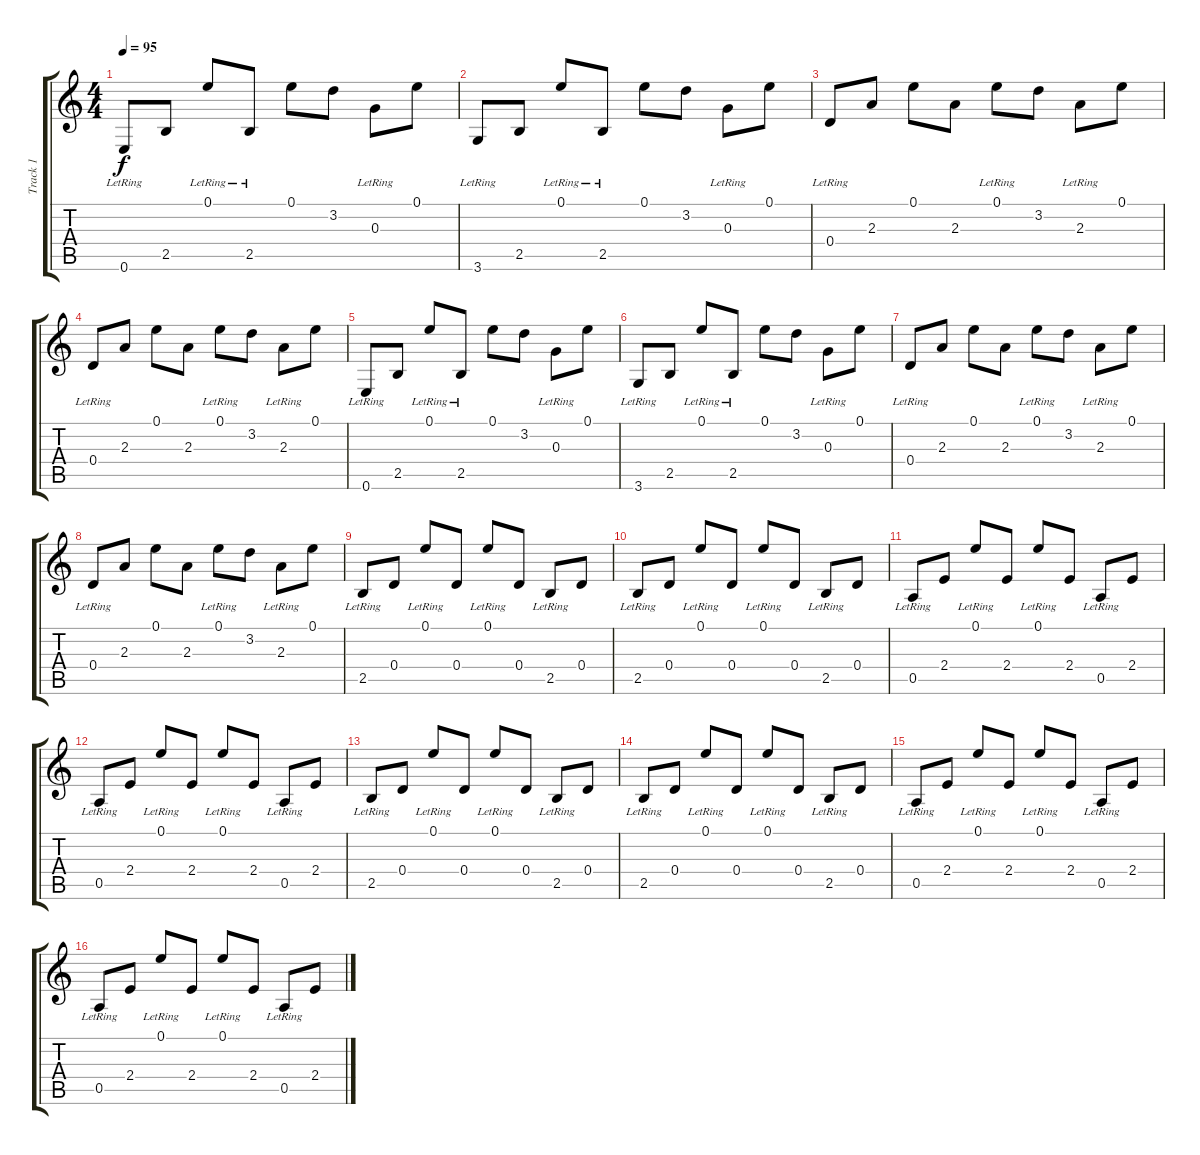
\track ("Track 1" "Track 1") {instrument acousticguitarnylon}
\staff {score tabs}
\tuning (E4 B3 G3 D3 A2 E2) {hide}
\ts (4 4)
\tempo 95
\clef g2
\ks c
0.6{lr}.8{dy f} 2.5.8 0.1{lr}.8 2.5{lr}.8 0.1.8 3.2.8 0.3{lr}.8 0.1.8 |
3.6{lr}.8 2.5.8 0.1{lr}.8 2.5{lr}.8 0.1.8 3.2.8 0.3{lr}.8 0.1.8 |
0.4{lr}.8 2.3.8 0.1.8 2.3.8 0.1{lr}.8 3.2.8 2.3{lr}.8 0.1.8 |
0.4{lr}.8 2.3.8 0.1.8 2.3.8 0.1{lr}.8 3.2.8 2.3{lr}.8 0.1.8 |
0.6{lr}.8 2.5.8 0.1{lr}.8 2.5{lr}.8 0.1.8 3.2.8 0.3{lr}.8 0.1.8 |
3.6{lr}.8 2.5.8 0.1{lr}.8 2.5{lr}.8 0.1.8 3.2.8 0.3{lr}.8 0.1.8 |
0.4{lr}.8 2.3.8 0.1.8 2.3.8 0.1{lr}.8 3.2.8 2.3{lr}.8 0.1.8 |
0.4{lr}.8 2.3.8 0.1.8 2.3.8 0.1{lr}.8 3.2.8 2.3{lr}.8 0.1.8 |
2.5{lr}.8 0.4.8 0.1{lr}.8 0.4.8 0.1{lr}.8 0.4.8 2.5{lr}.8 0.4.8 |
2.5{lr}.8 0.4.8 0.1{lr}.8 0.4.8 0.1{lr}.8 0.4.8 2.5{lr}.8 0.4.8 |
0.5{lr}.8 2.4.8 0.1{lr}.8 2.4.8 0.1{lr}.8 2.4.8 0.5{lr}.8 2.4.8 |
0.5{lr}.8 2.4.8 0.1{lr}.8 2.4.8 0.1{lr}.8 2.4.8 0.5{lr}.8 2.4.8 |
2.5{lr}.8 0.4.8 0.1{lr}.8 0.4.8 0.1{lr}.8 0.4.8 2.5{lr}.8 0.4.8 |
2.5{lr}.8 0.4.8 0.1{lr}.8 0.4.8 0.1{lr}.8 0.4.8 2.5{lr}.8 0.4.8 |
0.5{lr}.8 2.4.8 0.1{lr}.8 2.4.8 0.1{lr}.8 2.4.8 0.5{lr}.8 2.4.8 |
0.5{lr}.8 2.4.8 0.1{lr}.8 2.4.8 0.1{lr}.8 2.4.8 0.5{lr}.8 2.4.8
